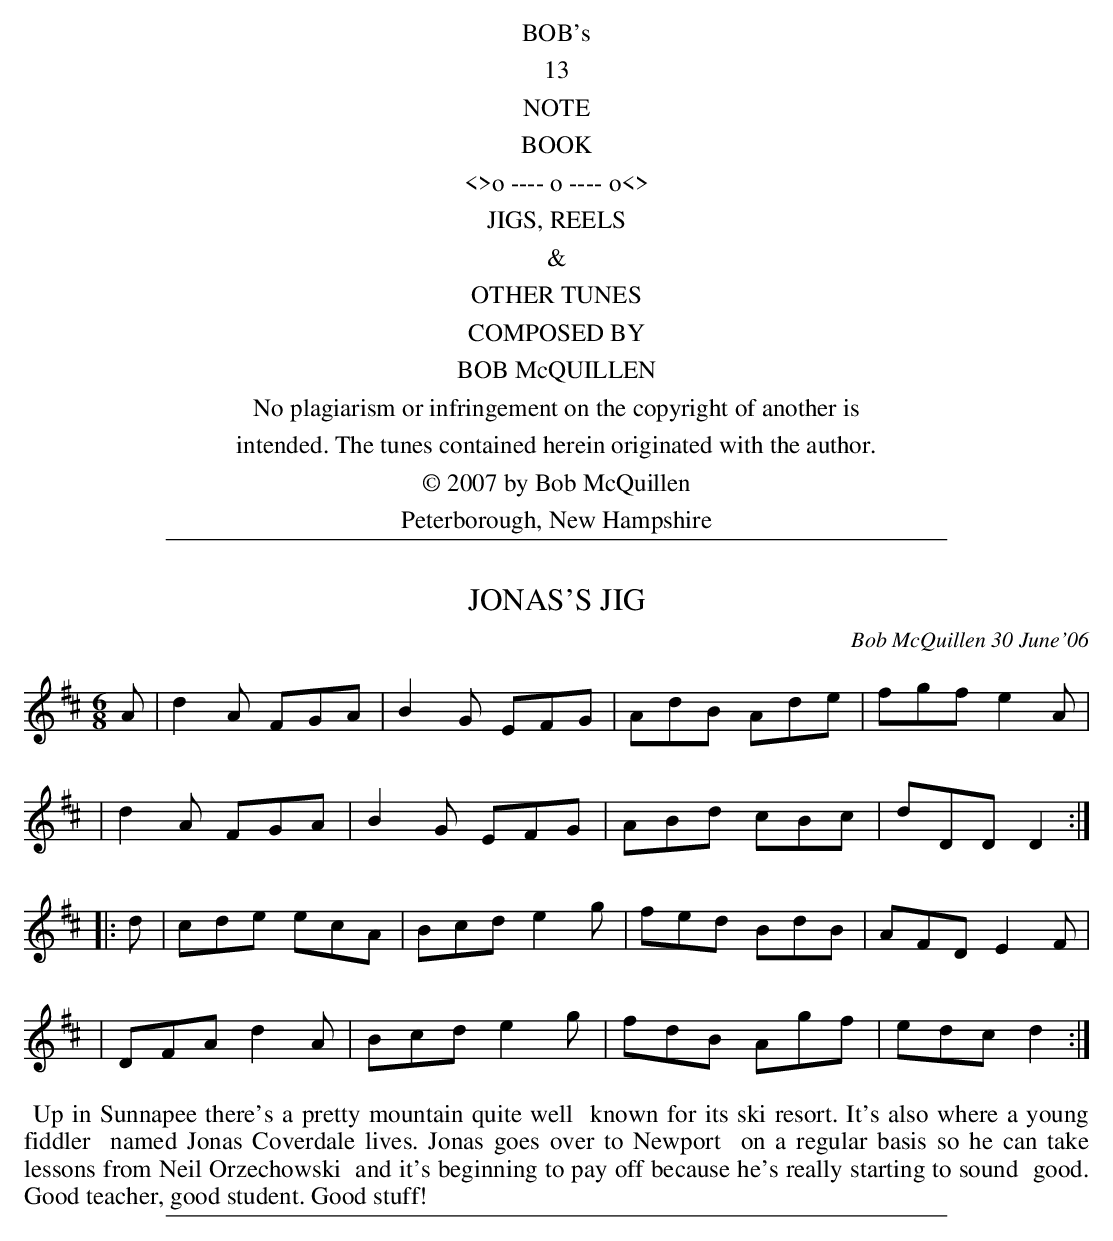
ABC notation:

X:1
T: JONAS'S JIG
C: Bob McQuillen 30 June'06
M: 6/8
L: 1/8
K: D
A \
| d2A FGA | B2G EFG | AdB Ade | fgf e2A |
| d2A FGA | B2G EFG | ABd cBc | dDD D2 :|
|: d \
| cde ecA | Bcd e2g | fed BdB | AFD E2F |
| DFA d2A | Bcd e2g | fdB Agf | edc d2 :|
